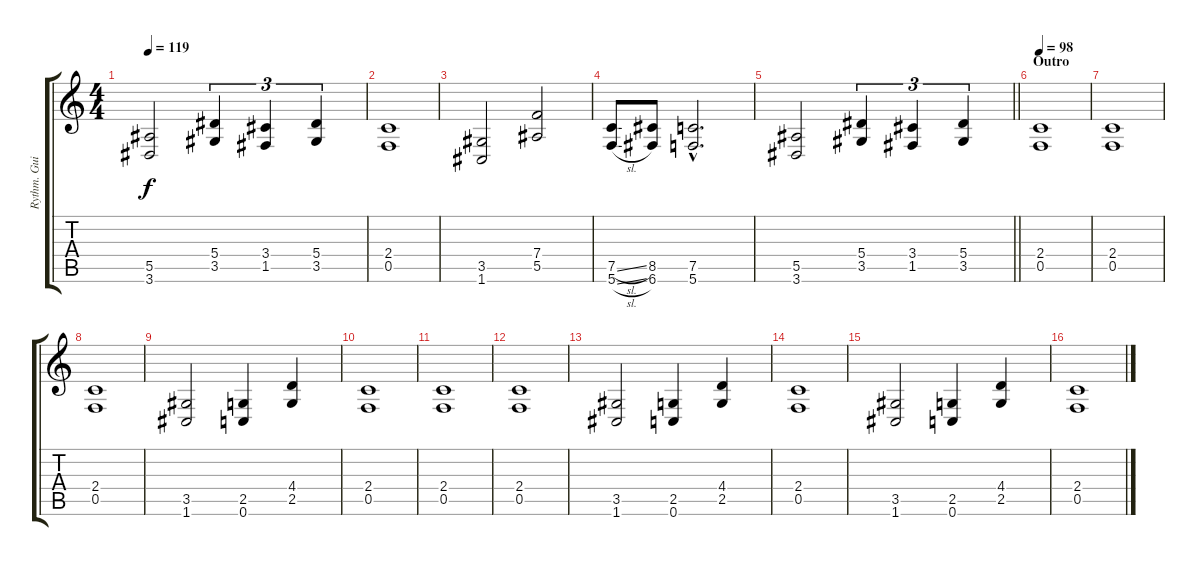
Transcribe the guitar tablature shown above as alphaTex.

\track ("Rythm. Guitar" "Rythm. Gui") {instrument distortionguitar}
\staff {score tabs}
\tuning (C4 G3 Eb3 Bb2 F2 C2) {hide}
\ts (4 4)
\tempo 119
\clef g2
\ks c
(5.5 3.6).2{dy f} (5.4 3.5).4{tu (3 2)} (3.4 1.5).4{tu (3 2)} (5.4 3.5).4{tu (3 2)} |
(2.4 0.5).1 |
(3.5 1.6).2 (7.4 5.5).2 |
(7.5{sl} 5.6{sl}).8 (8.5 6.6).8 (7.5{hac} 5.6{hac}).2{d} |
\barLineRight lightlight
(5.5 3.6).2 (5.4 3.5).4{tu (3 2)} (3.4 1.5).4{tu (3 2)} (5.4 3.5).4{tu (3 2)} |
\section ("" "Outro")
\tempo 98
(2.4 0.5).1 |
(2.4 0.5).1 |
(2.4 0.5).1 |
(3.5 1.6).2 (2.5 0.6).4 (4.4 2.5).4 |
(2.4 0.5).1 |
(2.4 0.5).1 |
(2.4 0.5).1 |
(3.5 1.6).2 (2.5 0.6).4 (4.4 2.5).4 |
(2.4 0.5).1 |
(3.5 1.6).2 (2.5 0.6).4 (4.4 2.5).4 |
(2.4 0.5).1
